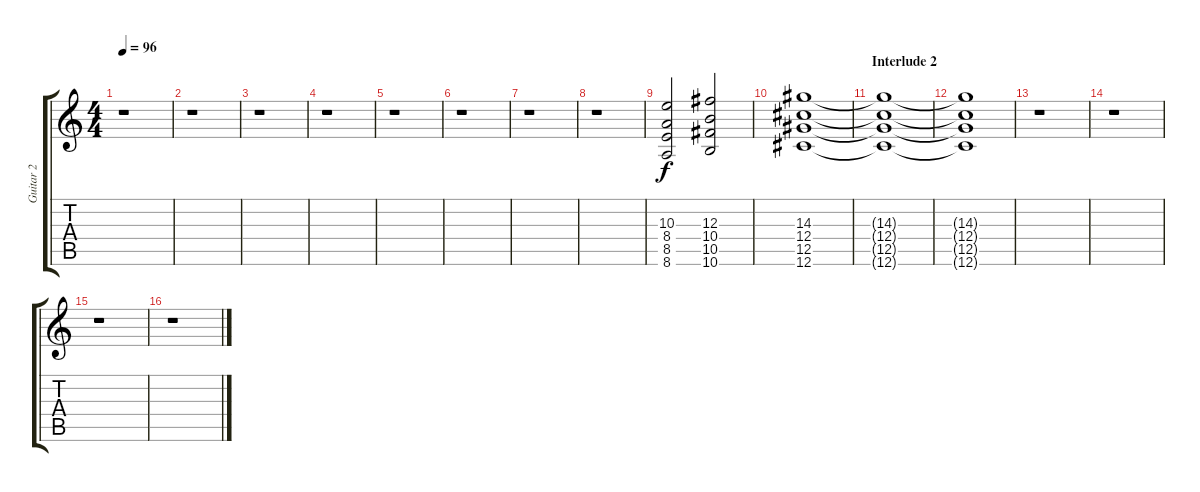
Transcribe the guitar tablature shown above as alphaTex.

\track ("Guitar 2" "Guitar 2") {instrument distortionguitar}
\staff {score tabs}
\tuning (Eb4 Bb3 Gb3 Db3 Ab2 Db2) {hide}
\ts (4 4)
\tempo 96
\clef g2
\ks c
r.1{dy f} |
r.1 |
r.1 |
r.1 |
r.1 |
r.1 |
r.1 |
r.1 |
(10.3 8.4 8.5 8.6).2 (12.3 10.4 10.5 10.6).2 |
(14.3 12.4 12.5 12.6).1 |
\section ("" "Interlude 2")
(14.3{t} 12.4{t} 12.5{t} 12.6{t}).1 |
(14.3{t} 12.4{t} 12.5{t} 12.6{t}).1 |
r.1 |
r.1 |
r.1 |
r.1
